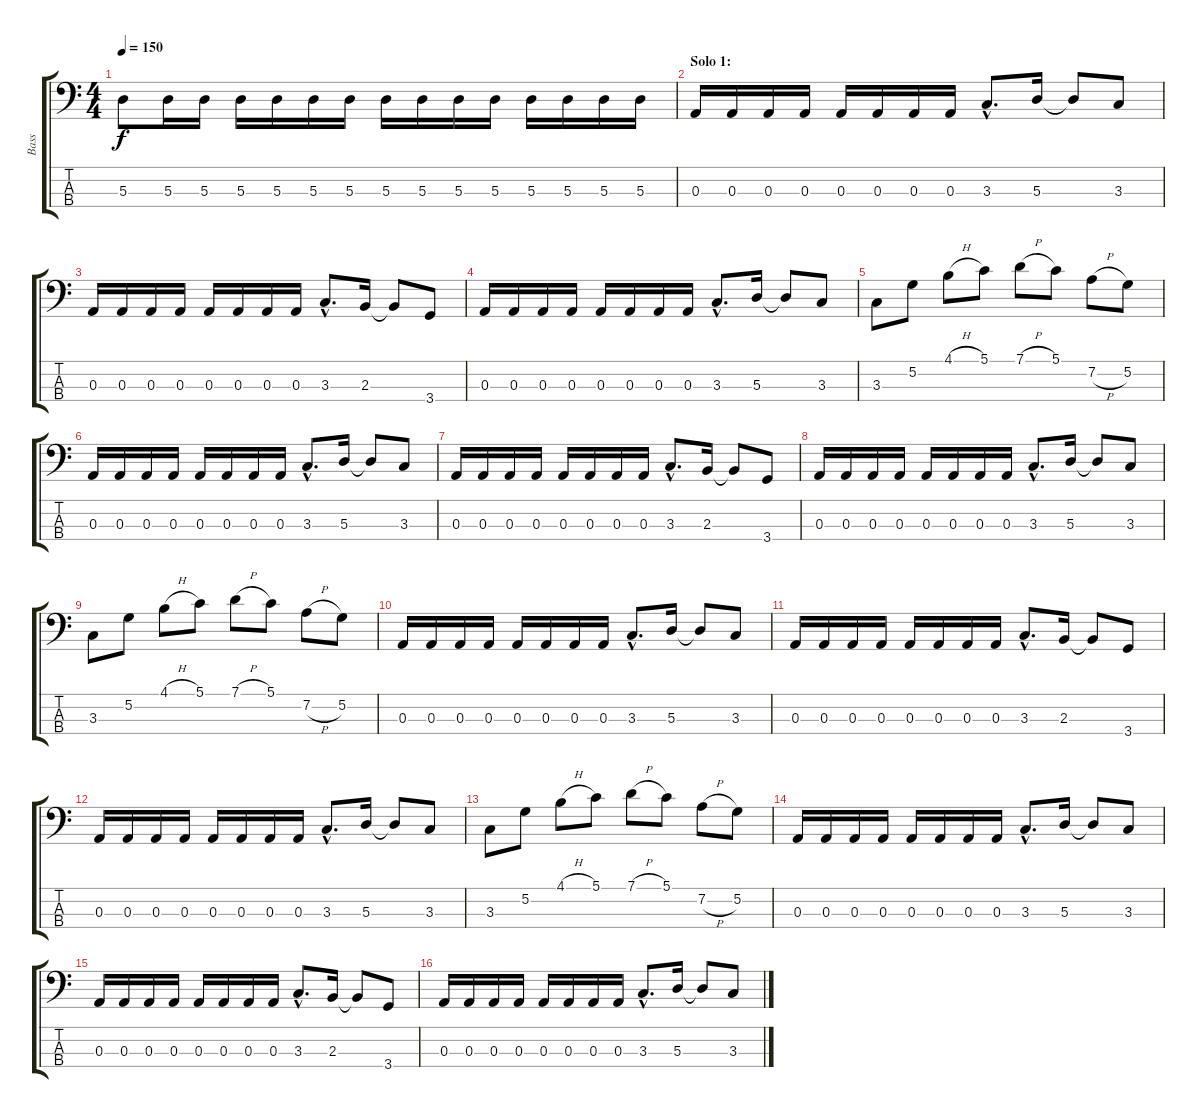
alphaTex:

\track ("Bass" "Bass") {instrument electricbasspick}
\staff {score tabs}
\tuning (G2 D2 A1 E1) {hide}
\ts (4 4)
\tempo 150
\clef f4
\ks c
5.3.8{dy f} 5.3.16 5.3.16 5.3.16 5.3.16 5.3.16 5.3.16 5.3.16 5.3.16 5.3.16 5.3.16 5.3.16 5.3.16 5.3.16 5.3.16 |
\section ("" "Solo 1:")
0.3.16 0.3.16 0.3.16 0.3.16 0.3.16 0.3.16 0.3.16 0.3.16 3.3{hac}.8{d} 5.3.16 5.3{t}.8 3.3.8 |
0.3.16 0.3.16 0.3.16 0.3.16 0.3.16 0.3.16 0.3.16 0.3.16 3.3{hac}.8{d} 2.3.16 2.3{t}.8 3.4.8 |
0.3.16 0.3.16 0.3.16 0.3.16 0.3.16 0.3.16 0.3.16 0.3.16 3.3{hac}.8{d} 5.3.16 5.3{t}.8 3.3.8 |
3.3.8 5.2.8 4.1{h}.8 5.1.8 7.1{h}.8 5.1.8 7.2{h}.8 5.2.8 |
0.3.16 0.3.16 0.3.16 0.3.16 0.3.16 0.3.16 0.3.16 0.3.16 3.3{hac}.8{d} 5.3.16 5.3{t}.8 3.3.8 |
0.3.16 0.3.16 0.3.16 0.3.16 0.3.16 0.3.16 0.3.16 0.3.16 3.3{hac}.8{d} 2.3.16 2.3{t}.8 3.4.8 |
0.3.16 0.3.16 0.3.16 0.3.16 0.3.16 0.3.16 0.3.16 0.3.16 3.3{hac}.8{d} 5.3.16 5.3{t}.8 3.3.8 |
3.3.8 5.2.8 4.1{h}.8 5.1.8 7.1{h}.8 5.1.8 7.2{h}.8 5.2.8 |
0.3.16 0.3.16 0.3.16 0.3.16 0.3.16 0.3.16 0.3.16 0.3.16 3.3{hac}.8{d} 5.3.16 5.3{t}.8 3.3.8 |
0.3.16 0.3.16 0.3.16 0.3.16 0.3.16 0.3.16 0.3.16 0.3.16 3.3{hac}.8{d} 2.3.16 2.3{t}.8 3.4.8 |
0.3.16 0.3.16 0.3.16 0.3.16 0.3.16 0.3.16 0.3.16 0.3.16 3.3{hac}.8{d} 5.3.16 5.3{t}.8 3.3.8 |
3.3.8 5.2.8 4.1{h}.8 5.1.8 7.1{h}.8 5.1.8 7.2{h}.8 5.2.8 |
0.3.16 0.3.16 0.3.16 0.3.16 0.3.16 0.3.16 0.3.16 0.3.16 3.3{hac}.8{d} 5.3.16 5.3{t}.8 3.3.8 |
0.3.16 0.3.16 0.3.16 0.3.16 0.3.16 0.3.16 0.3.16 0.3.16 3.3{hac}.8{d} 2.3.16 2.3{t}.8 3.4.8 |
0.3.16 0.3.16 0.3.16 0.3.16 0.3.16 0.3.16 0.3.16 0.3.16 3.3{hac}.8{d} 5.3.16 5.3{t}.8 3.3.8
